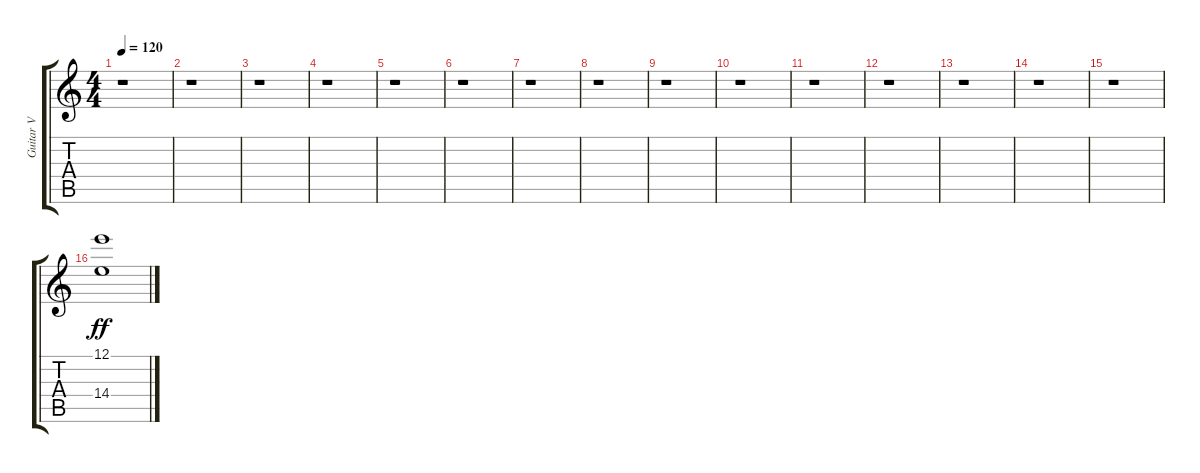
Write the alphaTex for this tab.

\track ("Guitar V" "Guitar V") {instrument distortionguitar}
\staff {score tabs}
\tuning (E4 B3 G3 D3 A2 E2) {hide}
\ts (4 4)
\tempo 120
\clef g2
\ks c
r.1{dy ff} |
r.1 |
r.1 |
r.1 |
r.1 |
r.1 |
r.1 |
r.1 |
r.1 |
r.1 |
r.1 |
r.1 |
r.1 |
r.1 |
r.1 |
(12.1 14.4).1
